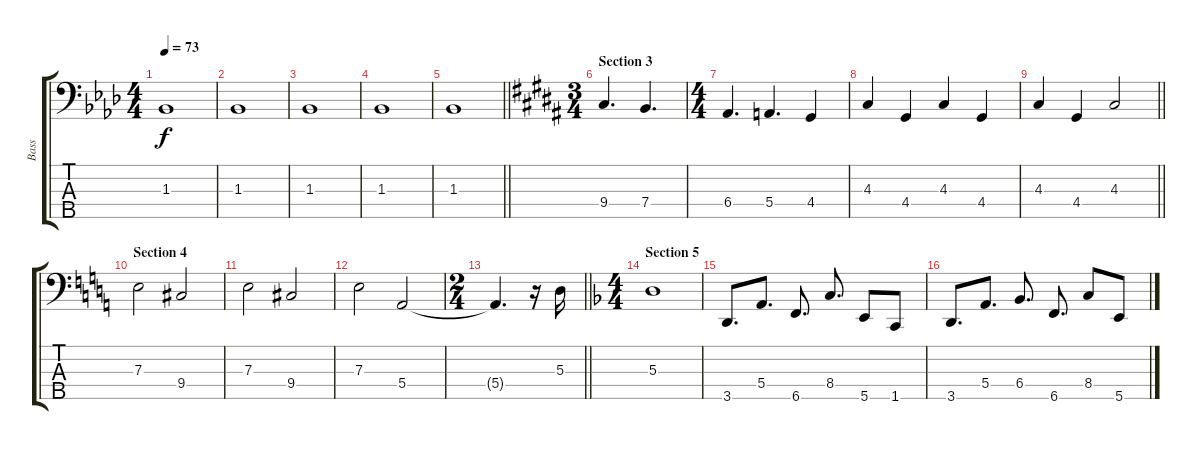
\track ("Bass" "Bass") {instrument electricbassfinger}
\staff {score tabs}
\tuning (G2 D2 A1 E1 B0) {hide}
\ts (4 4)
\tempo 73
\clef f4
\ks fminor
1.3.1{dy f} |
1.3.1 |
1.3.1 |
1.3.1 |
\barLineRight lightlight
1.3.1 |
\ts (3 4)
\section ("" "Section 3")
\ks g#minor
9.4.4{d} 7.4.4{d} |
\ts (4 4)
6.4.4{d} 5.4.4{d} 4.4.4 |
4.3.4 4.4.4 4.3.4 4.4.4 |
\barLineRight lightlight
4.3.4 4.4.4 4.3.2 |
\section ("" "Section 4")
\ks aminor
7.3.2 9.4.2 |
7.3.2 9.4.2 |
7.3.2 5.4.2 |
\ts (2 4)
\barLineRight lightlight
5.4{t}.4{d} r.16 5.3.16 |
\ts (4 4)
\section ("" "Section 5")
\ks dminor
5.3.1 |
3.5.8{d} 5.4.8{d} 6.5.8{d} 8.4.8{d} 5.5.8 1.5.8 |
3.5.8{d} 5.4.8{d} 6.4.8{d} 6.5.8{d} 8.4.8 5.5.8
